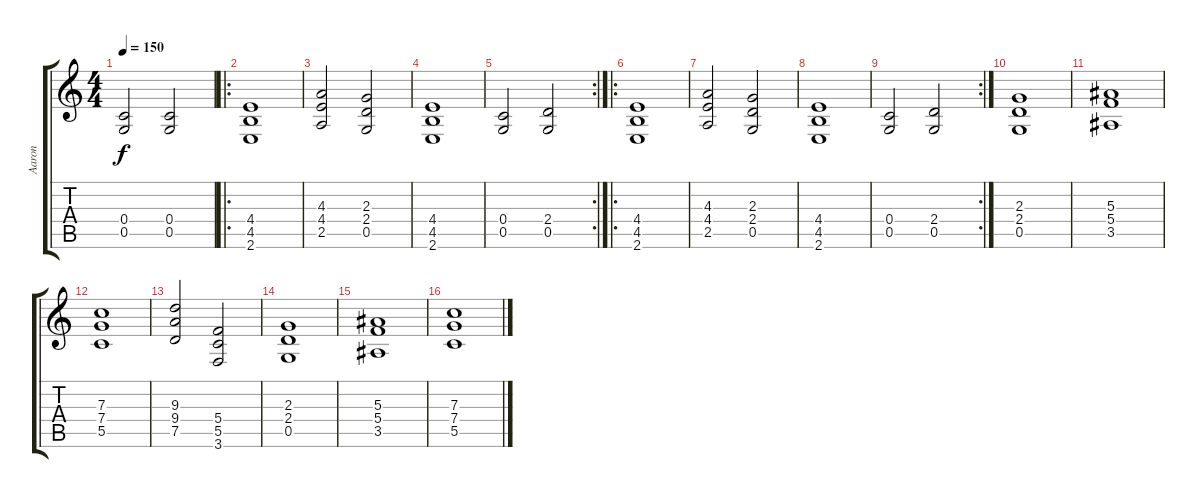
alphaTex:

\track ("Aaron" "Aaron") {instrument distortionguitar}
\staff {score tabs}
\tuning (D4 A3 F3 C3 G2 D2) {hide}
\ts (4 4)
\tempo 150
\clef g2
\ks c
(0.4 0.5).2{dy f} (0.4 0.5).2 |
\ro
(4.4 4.5 2.6).1 |
(4.3 4.4 2.5).2 (2.3 2.4 0.5).2 |
(4.4 4.5 2.6).1 |
\rc 2
(0.4 0.5).2 (2.4 0.5).2 |
\ro
(4.4 4.5 2.6).1 |
(4.3 4.4 2.5).2 (2.3 2.4 0.5).2 |
(4.4 4.5 2.6).1 |
\rc 2
(0.4 0.5).2 (2.4 0.5).2 |
(2.3 2.4 0.5).1 |
(5.3 5.4 3.5).1 |
(7.3 7.4 5.5).1 |
(9.3 9.4 7.5).2 (5.4 5.5 3.6).2 |
(2.3 2.4 0.5).1 |
(5.3 5.4 3.5).1 |
(7.3 7.4 5.5).1
